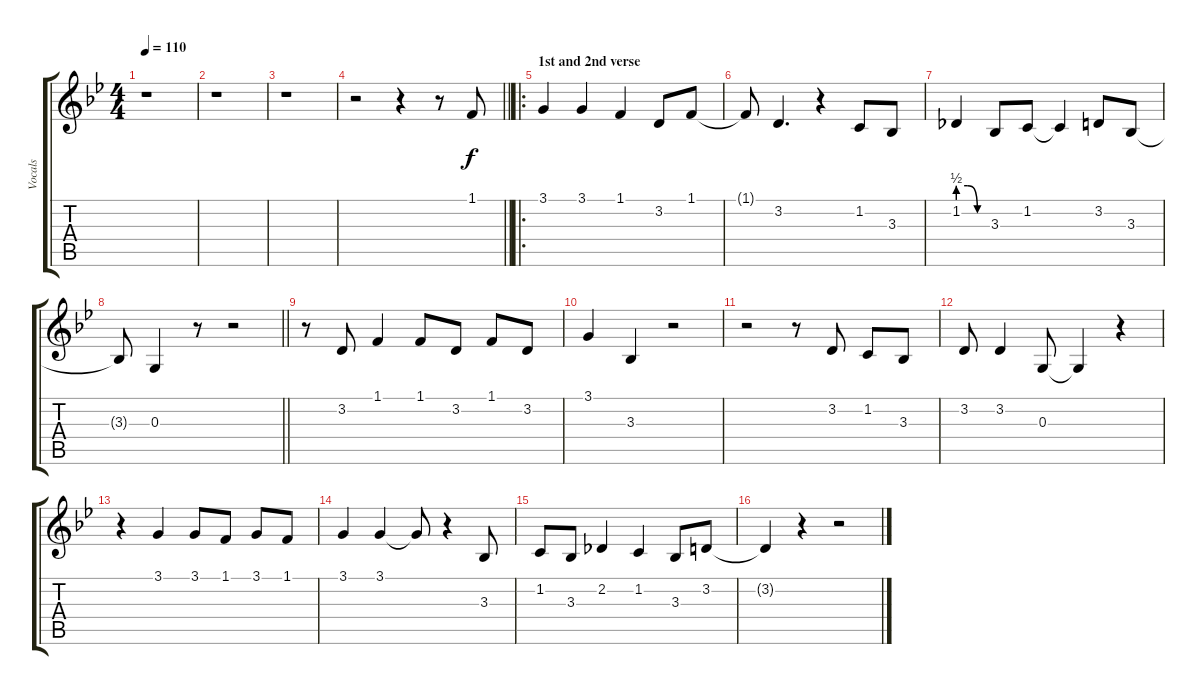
\track ("Vocals" "Vocals") {instrument lead2sawtooth}
\staff {score tabs}
\tuning (E4 B3 G3 D3 A2 E2) {hide}
\ts (4 4)
\tempo 110
\clef g2
\ks bb
r.1{dy f} |
r.1 |
r.1 |
\barLineRight lightlight
r.2 r.4 r.8 1.1.8 |
\ro
\section ("" "1st and 2nd verse")
3.1.4 3.1.4 1.1.4 3.2.8 1.1.8 |
1.1{t}.8 3.2.4{d} r.4 1.2.8 3.3.8 |
1.2{be (custom 0 2 20 2 40 0 60 0)}.4 3.3.8 1.2.8 1.2{t}.4 3.2.8 3.3.8 |
\barLineRight lightlight
3.3{t}.8 0.3.4 r.8 r.2 |
r.8 3.2.8 1.1.4 1.1.8 3.2.8 1.1.8 3.2.8 |
3.1.4 3.3.4 r.2 |
r.2 r.8 3.2.8 1.2.8 3.3.8 |
3.2.8 3.2.4 0.3.8 0.3{t}.4 r.4 |
r.4 3.1.4 3.1.8 1.1.8 3.1.8 1.1.8 |
3.1.4 3.1.4 3.1{t}.8 r.4 3.3.8 |
1.2.8 3.3.8 2.2.4 1.2.4 3.3.8 3.2.8 |
3.2{t}.4 r.4 r.2
